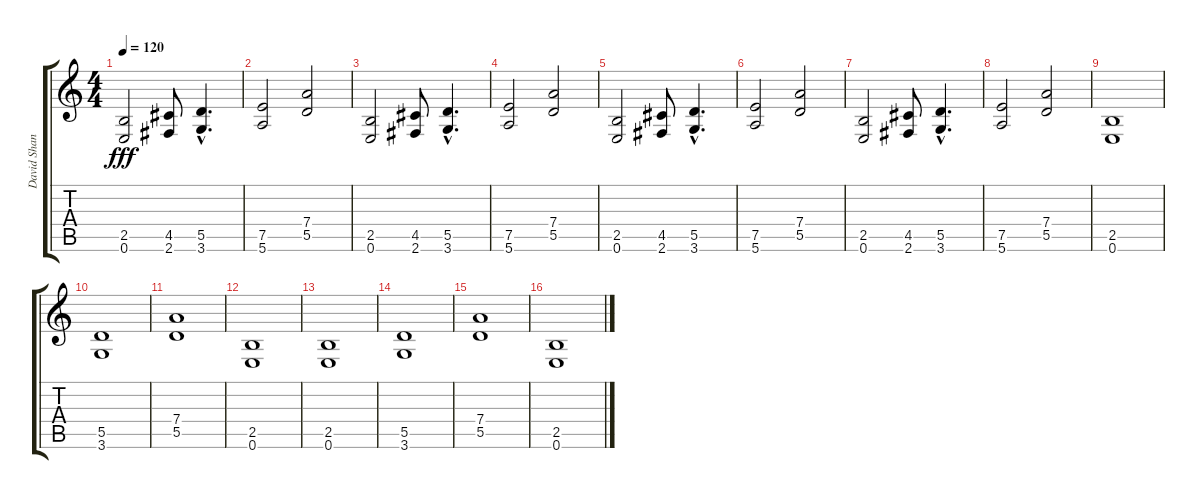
\track ("David Shankle" "David Shan") {instrument distortionguitar}
\staff {score tabs}
\tuning (E4 B3 G3 D3 A2 E2) {hide}
\ts (4 4)
\tempo 120
\clef g2
\ks c
(2.5 0.6).2{dy fff} (4.5 2.6).8 (5.5{hac} 3.6{hac}).4{d} |
(7.5 5.6).2 (7.4 5.5).2 |
(2.5 0.6).2 (4.5 2.6).8 (5.5{hac} 3.6{hac}).4{d} |
(7.5 5.6).2 (7.4 5.5).2 |
(2.5 0.6).2 (4.5 2.6).8 (5.5{hac} 3.6{hac}).4{d} |
(7.5 5.6).2 (7.4 5.5).2 |
(2.5 0.6).2 (4.5 2.6).8 (5.5{hac} 3.6{hac}).4{d} |
(7.5 5.6).2 (7.4 5.5).2 |
(2.5 0.6).1 |
(5.5 3.6).1 |
(7.4 5.5).1 |
(2.5 0.6).1 |
(2.5 0.6).1 |
(5.5 3.6).1 |
(7.4 5.5).1 |
(2.5 0.6).1
